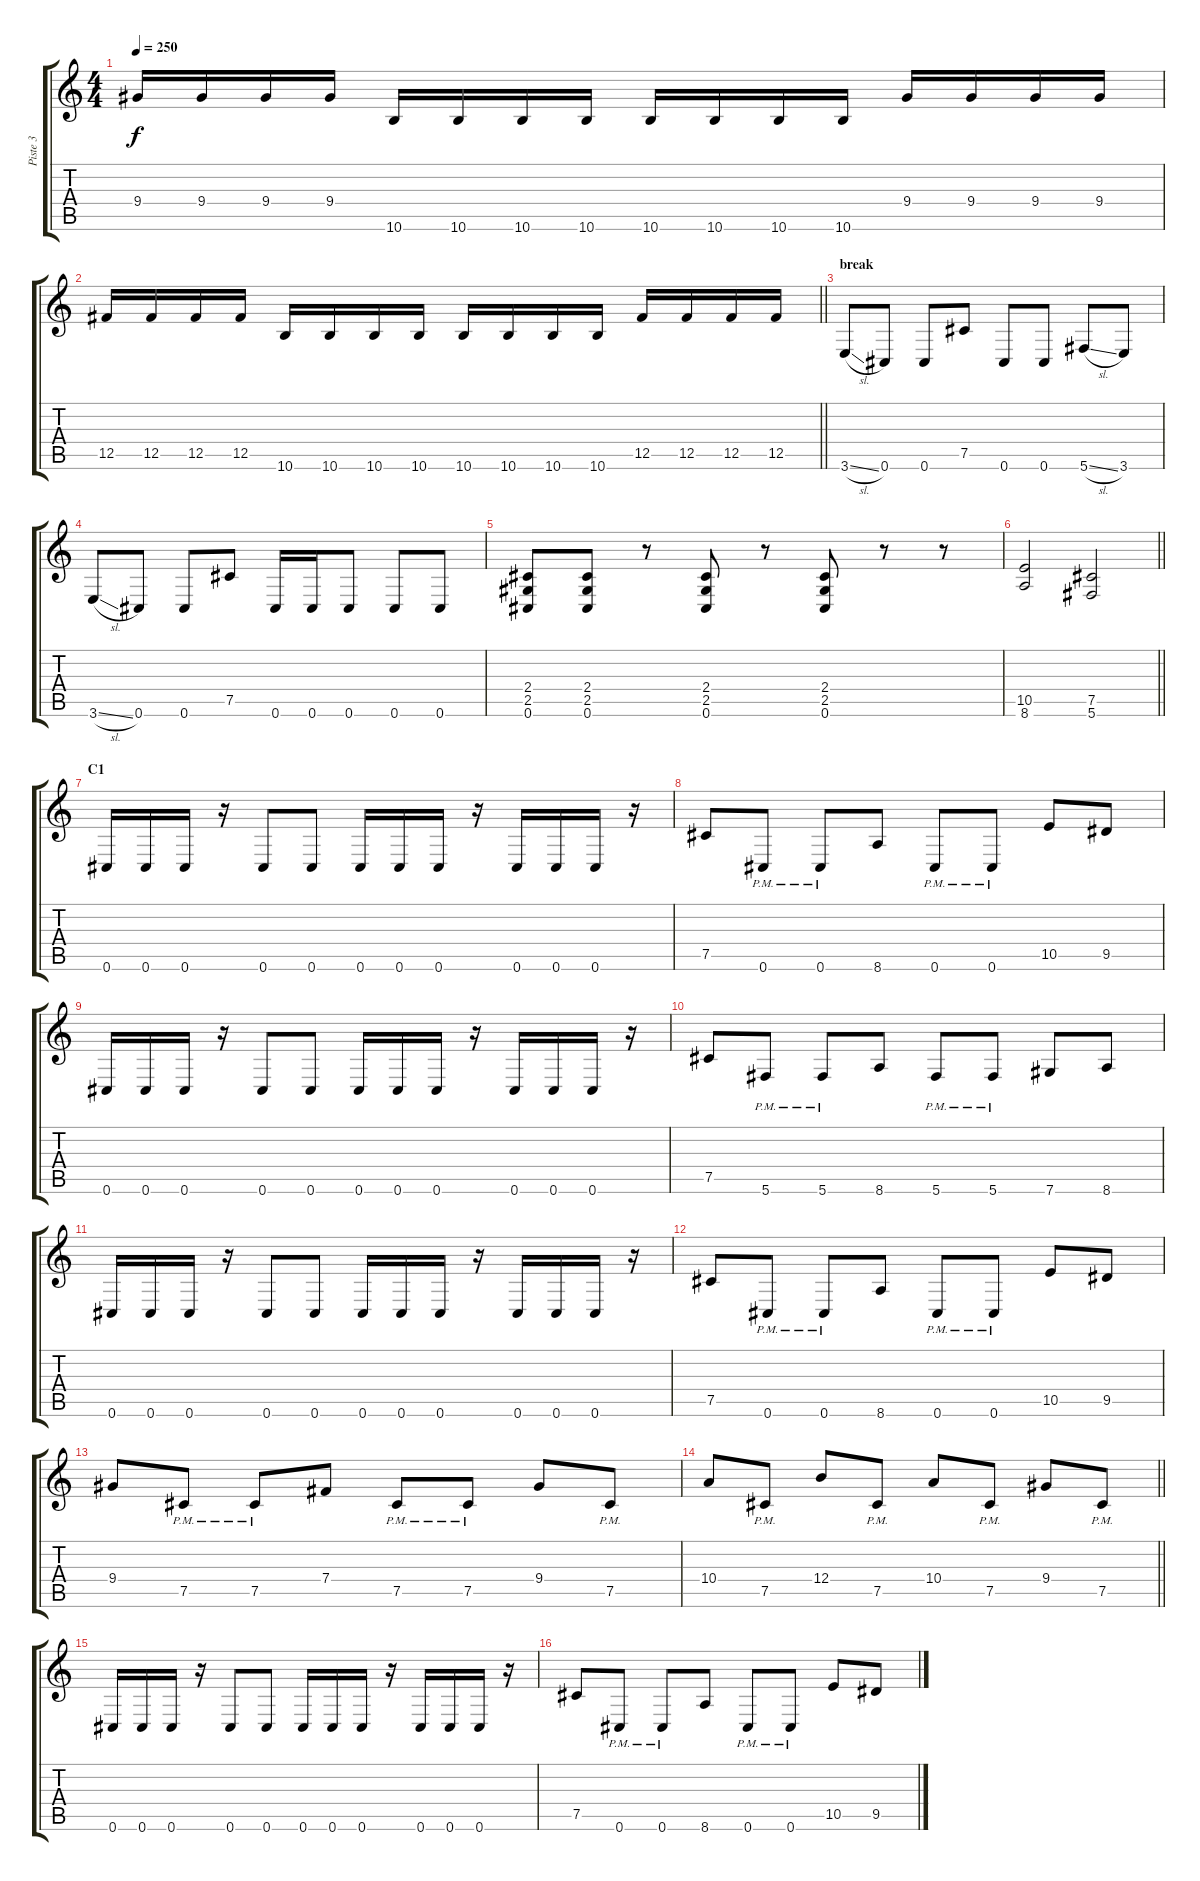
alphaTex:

\track ("Piste 3" "Piste 3") {instrument distortionguitar}
\staff {score tabs}
\tuning (Db4 Ab3 E3 B2 Gb2 Db2) {hide}
\ts (4 4)
\tempo 250
\clef g2
\ks c
9.4.16{dy f} 9.4.16 9.4.16 9.4.16 10.6.16 10.6.16 10.6.16 10.6.16 10.6.16 10.6.16 10.6.16 10.6.16 9.4.16 9.4.16 9.4.16 9.4.16 |
\barLineRight lightlight
12.5.16 12.5.16 12.5.16 12.5.16 10.6.16 10.6.16 10.6.16 10.6.16 10.6.16 10.6.16 10.6.16 10.6.16 12.5.16 12.5.16 12.5.16 12.5.16 |
\section ("" "break")
3.6{sl}.8 0.6.8 0.6.8 7.5.8 0.6.8 0.6.8 5.6{sl}.8 3.6.8 |
3.6{sl}.8 0.6.8 0.6.8 7.5.8 0.6.16 0.6.16 0.6.8 0.6.8 0.6.8 |
(2.4 2.5 0.6).8 (2.4 2.5 0.6).8 r.8 (2.4 2.5 0.6).8 r.8 (2.4 2.5 0.6).8 r.8 r.8 |
\barLineRight lightlight
(10.5 8.6).2 (7.5 5.6).2 |
\section ("" "C1")
0.6.16 0.6.16 0.6.16 r.16 0.6.8 0.6.8 0.6.16 0.6.16 0.6.16 r.16 0.6.16 0.6.16 0.6.16 r.16 |
7.5.8 0.6{pm}.8 0.6{pm}.8 8.6.8 0.6{pm}.8 0.6{pm}.8 10.5.8 9.5.8 |
0.6.16 0.6.16 0.6.16 r.16 0.6.8 0.6.8 0.6.16 0.6.16 0.6.16 r.16 0.6.16 0.6.16 0.6.16 r.16 |
7.5.8 5.6{pm}.8 5.6{pm}.8 8.6.8 5.6{pm}.8 5.6{pm}.8 7.6.8 8.6.8 |
0.6.16 0.6.16 0.6.16 r.16 0.6.8 0.6.8 0.6.16 0.6.16 0.6.16 r.16 0.6.16 0.6.16 0.6.16 r.16 |
7.5.8 0.6{pm}.8 0.6{pm}.8 8.6.8 0.6{pm}.8 0.6{pm}.8 10.5.8 9.5.8 |
9.4.8 7.5{pm}.8 7.5{pm}.8 7.4.8 7.5{pm}.8 7.5{pm}.8 9.4.8 7.5{pm}.8 |
\barLineRight lightlight
10.4.8 7.5{pm}.8 12.4.8 7.5{pm}.8 10.4.8 7.5{pm}.8 9.4.8 7.5{pm}.8 |
0.6.16 0.6.16 0.6.16 r.16 0.6.8 0.6.8 0.6.16 0.6.16 0.6.16 r.16 0.6.16 0.6.16 0.6.16 r.16 |
7.5.8 0.6{pm}.8 0.6{pm}.8 8.6.8 0.6{pm}.8 0.6{pm}.8 10.5.8 9.5.8
